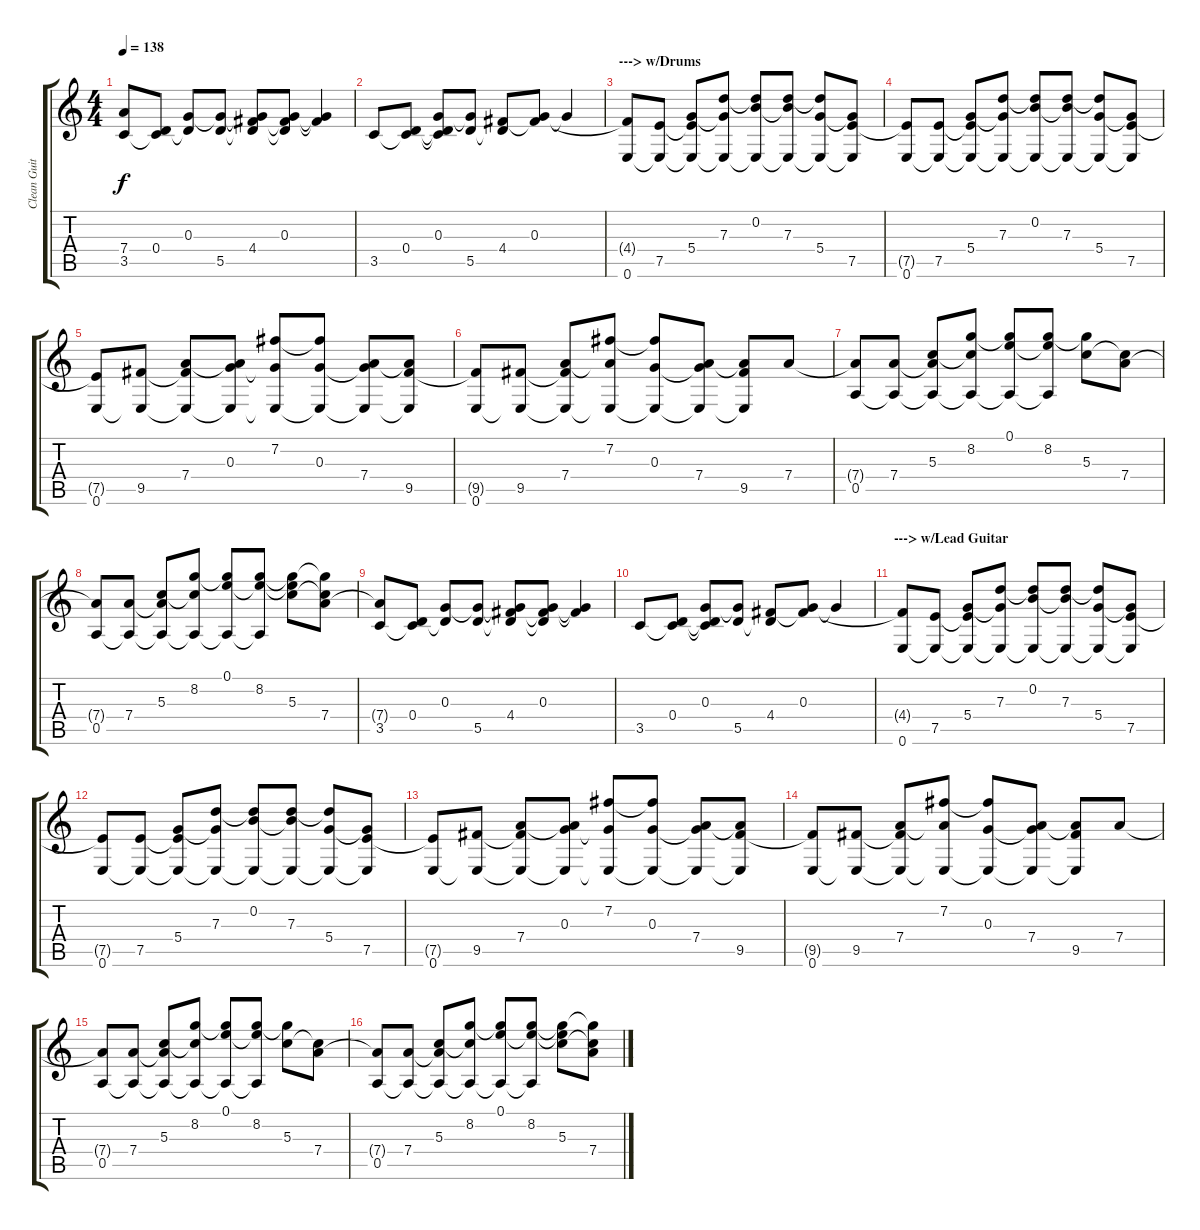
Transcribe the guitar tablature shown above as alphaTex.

\track ("Clean Guitar" "Clean Guit") {instrument electricguitarclean}
\staff {score tabs}
\tuning (E4 B3 G3 D3 A2 E2) {hide}
\ts (4 4)
\tempo 138
\clef g2
\ks c
(7.4{t} 3.5).8{dy f} (0.4 3.5{t}).8 (0.3 0.4{t}).8 (0.3{t} 5.5).8 (0.3{t} 4.4 5.5{t}).8 (0.3 4.4{t} 5.5{t}).8 (0.3{t} 4.4{t}).4 |
3.5.8 (0.4 3.5{t}).8 (0.3 0.4{t} 3.5{t}).8 (0.3{t} 5.5).8 (4.4 5.5{t}).8 (0.3 4.4{t}).8 0.3{t}.4 |
\section ("" "---> w/Drums")
(4.4{t} 0.6).8 (7.5 0.6{t}).8 (5.4 7.5{t} 0.6{t}).8 (7.3 5.4{t} 0.6{t}).8 (0.2 7.3{t} 0.6{t}).8 (0.2{t} 7.3 0.6{t}).8 (7.3{t} 5.4 0.6{t}).8 (5.4{t} 7.5 0.6{t}).8 |
(7.5{t} 0.6).8 (7.5 0.6{t}).8 (5.4 7.5{t} 0.6{t}).8 (7.3 5.4{t} 0.6{t}).8 (0.2 7.3{t} 0.6{t}).8 (0.2{t} 7.3 0.6{t}).8 (7.3{t} 5.4 0.6{t}).8 (5.4{t} 7.5 0.6{t}).8 |
(7.5{t} 0.6).8 (9.5 0.6{t}).8 (7.4 9.5{t} 0.6{t}).8 (0.3 7.4{t} 0.6{t}).8 (7.2 0.3{t} 0.6{t}).8 (7.2{t} 0.3 0.6{t}).8 (0.3{t} 7.4 0.6{t}).8 (7.4{t} 9.5 0.6{t}).8 |
(9.5{t} 0.6).8 (9.5 0.6{t}).8 (7.4 9.5{t} 0.6{t}).8 (7.2 7.4{t} 0.6{t}).8 (7.2{t} 0.3 0.6{t}).8 (0.3{t} 7.4 0.6{t}).8 (7.4{t} 9.5 0.6{t}).8 7.4.8 |
(7.4{t} 0.5).8 (7.4 0.5{t}).8 (5.3 7.4{t} 0.5{t}).8 (8.2 5.3{t} 0.5{t}).8 (0.1 8.2{t} 0.5{t}).8 (0.1{t} 8.2 0.5{t}).8 (8.2{t} 5.3).8 (5.3{t} 7.4).8 |
(7.4{t} 0.5).8 (7.4 0.5{t}).8 (5.3 7.4{t} 0.5{t}).8 (8.2 5.3{t} 0.5{t}).8 (0.1 8.2{t} 0.5{t}).8 (0.1{t} 8.2 0.5{t}).8 (0.1{t} 8.2{t} 5.3).8 (8.2{t} 5.3{t} 7.4).8 |
(7.4{t} 3.5).8 (0.4 3.5{t}).8 (0.3 0.4{t}).8 (0.3{t} 5.5).8 (0.3{t} 4.4 5.5{t}).8 (0.3 4.4{t} 5.5{t}).8 (0.3{t} 4.4{t}).4 |
3.5.8 (0.4 3.5{t}).8 (0.3 0.4{t} 3.5{t}).8 (0.3{t} 5.5).8 (4.4 5.5{t}).8 (0.3 4.4{t}).8 0.3{t}.4 |
\section ("" "---> w/Lead Guitar")
(4.4{t} 0.6).8 (7.5 0.6{t}).8 (5.4 7.5{t} 0.6{t}).8 (7.3 5.4{t} 0.6{t}).8 (0.2 7.3{t} 0.6{t}).8 (0.2{t} 7.3 0.6{t}).8 (7.3{t} 5.4 0.6{t}).8 (5.4{t} 7.5 0.6{t}).8 |
(7.5{t} 0.6).8 (7.5 0.6{t}).8 (5.4 7.5{t} 0.6{t}).8 (7.3 5.4{t} 0.6{t}).8 (0.2 7.3{t} 0.6{t}).8 (0.2{t} 7.3 0.6{t}).8 (7.3{t} 5.4 0.6{t}).8 (5.4{t} 7.5 0.6{t}).8 |
(7.5{t} 0.6).8 (9.5 0.6{t}).8 (7.4 9.5{t} 0.6{t}).8 (0.3 7.4{t} 0.6{t}).8 (7.2 0.3{t} 0.6{t}).8 (7.2{t} 0.3 0.6{t}).8 (0.3{t} 7.4 0.6{t}).8 (7.4{t} 9.5 0.6{t}).8 |
(9.5{t} 0.6).8 (9.5 0.6{t}).8 (7.4 9.5{t} 0.6{t}).8 (7.2 7.4{t} 0.6{t}).8 (7.2{t} 0.3 0.6{t}).8 (0.3{t} 7.4 0.6{t}).8 (7.4{t} 9.5 0.6{t}).8 7.4.8 |
(7.4{t} 0.5).8 (7.4 0.5{t}).8 (5.3 7.4{t} 0.5{t}).8 (8.2 5.3{t} 0.5{t}).8 (0.1 8.2{t} 0.5{t}).8 (0.1{t} 8.2 0.5{t}).8 (8.2{t} 5.3).8 (5.3{t} 7.4).8 |
(7.4{t} 0.5).8 (7.4 0.5{t}).8 (5.3 7.4{t} 0.5{t}).8 (8.2 5.3{t} 0.5{t}).8 (0.1 8.2{t} 0.5{t}).8 (0.1{t} 8.2 0.5{t}).8 (0.1{t} 8.2{t} 5.3).8 (8.2{t} 5.3{t} 7.4).8
